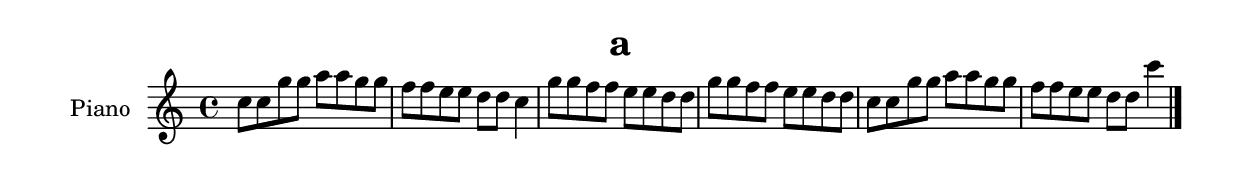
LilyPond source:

\header{title = "a"} 

staff = \new Staff{{
    \key c \major 
    \set Staff.instrumentName = "Piano" 
    \time 4/4 

    c''8 c''8 g''8 g''8 a''8 a''8 g''8 g''8 f''8 f''8 e''8 e''8 d''8 d''8 c''4 g''8 g''8 f''8 f''8 e''8 e''8 d''8 d''8 g''8 g''8 f''8 f''8 e''8 e''8 d''8 d''8 c''8 c''8 g''8 g''8 a''8 a''8 g''8 g''8 f''8 f''8 e''8 e''8 d''8 d''8 c'''4  
    \bar "|."
    }
}

\score{
    \staff
}